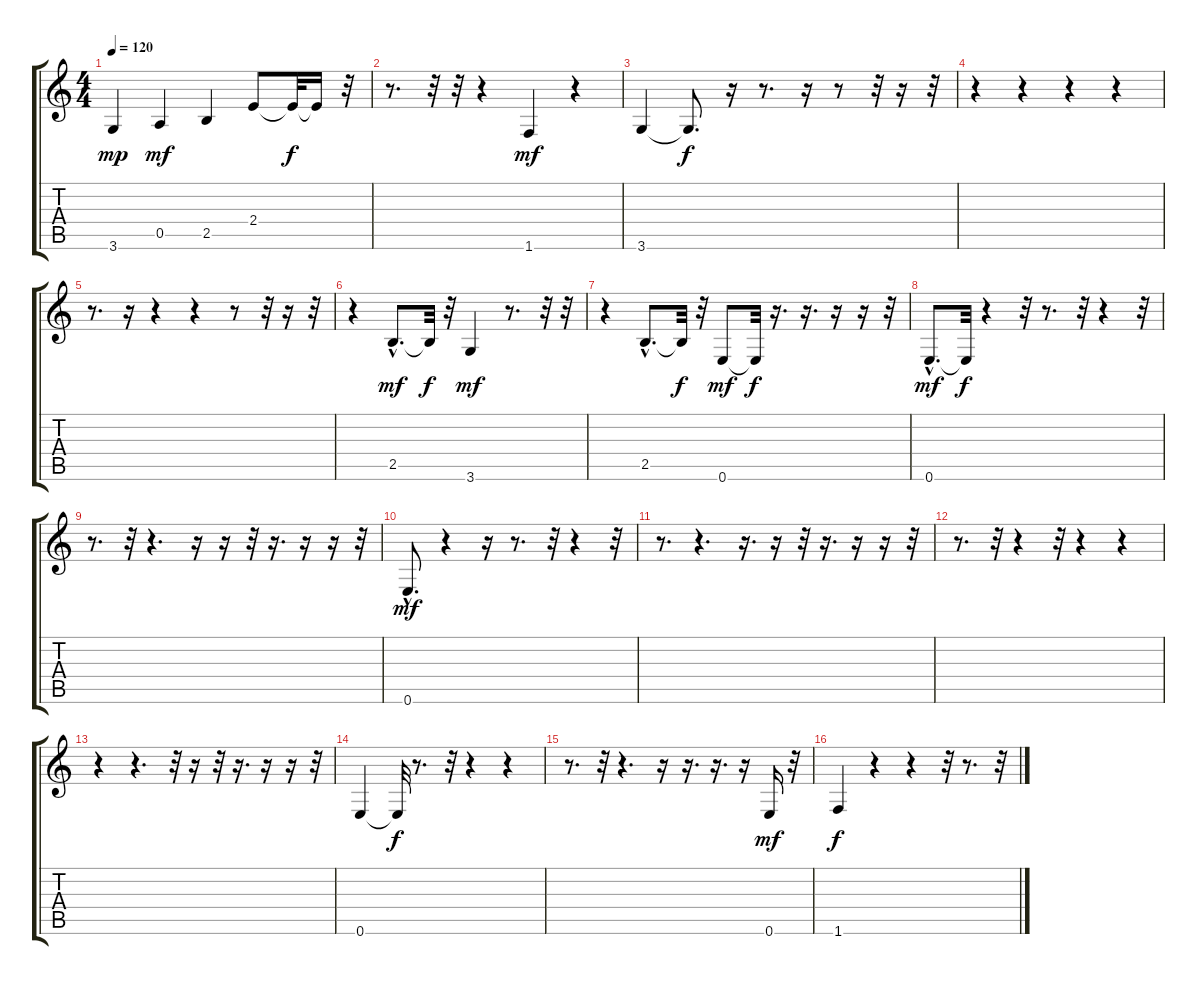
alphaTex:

\track "" {instrument acousticbass}
\staff {score tabs}
\tuning (E4 B3 G3 D3 A2 E2) {hide}
\ts (4 4)
\tempo 120
\clef g2
\ks c
3.6.4{dy mp} 0.5.4{dy mf} 2.5.4 2.4.8 2.4{t}.32{dy f} 2.4{t}.16 r.32 |
r.8{d} r.32 r.32 r.4 1.6.4{dy mf} r.4 |
3.6.4 3.6{t}.8{d dy f} r.16 r.8{d} r.16 r.8 r.32 r.16 r.32 |
r.4 r.4 r.4 r.4 |
r.8{d} r.16 r.4 r.4 r.8 r.32 r.16 r.32 |
r.4 2.5{hac}.8{d dy mf} 2.5{t}.32{dy f} r.32 3.6.4{dy mf} r.8{d} r.32 r.32 |
r.4 2.5{hac}.8{d} 2.5{t}.32{dy f} r.32 0.6.8{dy mf} 0.6{t}.32{dy f} r.16{d} r.16{d} r.16 r.16 r.32 |
0.6{hac}.8{d dy mf} 0.6{t}.32{dy f} r.4 r.32 r.8{d} r.32 r.4 r.32 |
r.8{d} r.32 r.4{d} r.16 r.16 r.32 r.16{d} r.16 r.16 r.32 |
0.6{hac}.8{d dy mf} r.4 r.16 r.8{d} r.32 r.4 r.32 |
r.8{d} r.4{d} r.16{d} r.16 r.32 r.16{d} r.16 r.16 r.32 |
r.8{d} r.32 r.4 r.32 r.4 r.4 |
r.4 r.4{d} r.32 r.16 r.32 r.16{d} r.16 r.16 r.32 |
0.6.4 0.6{t}.32{dy f} r.8{d} r.32 r.4 r.4 |
r.8{d} r.32 r.4{d} r.16 r.16{d} r.16{d} r.16 0.6.16{dy mf} r.32 |
1.6.4{dy f} r.4 r.4 r.32 r.8{d} r.32
